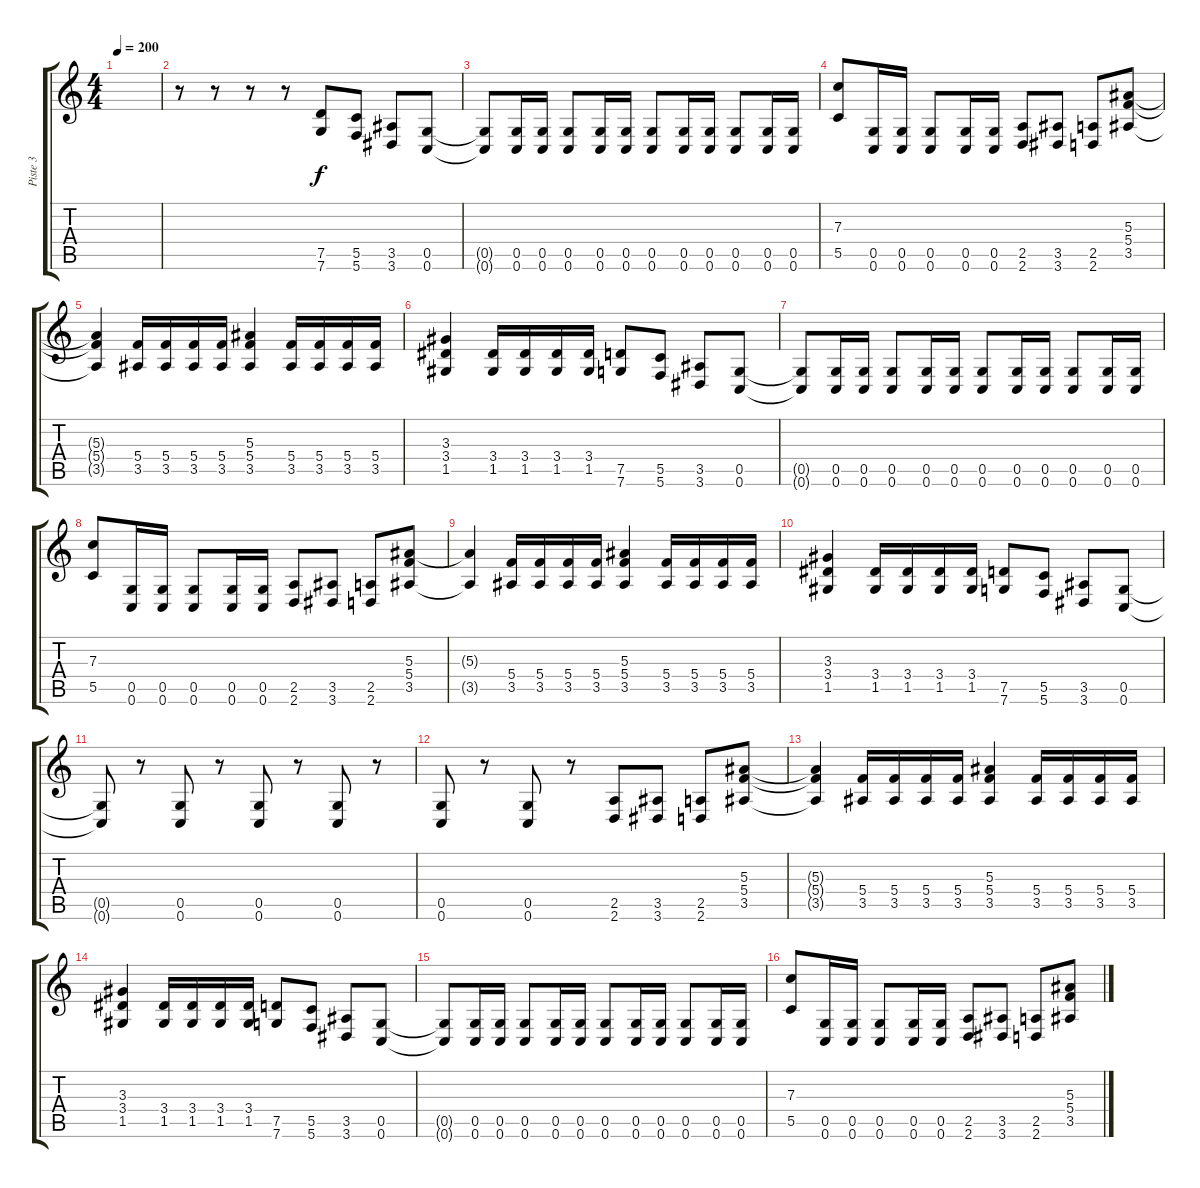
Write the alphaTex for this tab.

\track ("Piste 3" "Piste 3") {instrument overdrivenguitar}
\staff {score tabs}
\tuning (D4 A3 F3 C3 G2 C2) {hide}
\ts (4 4)
\tempo 200
\clef g2
\ks c
|
r.8 r.8 r.8 r.8 (7.5 7.6).8{instrument distortionguitar} (5.5 5.6).8 (3.5 3.6).8 (0.5 0.6).8 |
(0.5{t} 0.6{t}).8 (0.5 0.6).16 (0.5 0.6).16 (0.5 0.6).8 (0.5 0.6).16 (0.5 0.6).16 (0.5 0.6).8 (0.5 0.6).16 (0.5 0.6).16 (0.5 0.6).8 (0.5 0.6).16 (0.5 0.6).16 |
(7.3 5.5).8 (0.5 0.6).16 (0.5 0.6).16 (0.5 0.6).8 (0.5 0.6).16 (0.5 0.6).16 (2.5 2.6).8 (3.5 3.6).8 (2.5 2.6).8 (5.3 5.4 3.5).8 |
(5.3{t} 5.4{t} 3.5{t}).4 (5.4 3.5).16 (5.4 3.5).16 (5.4 3.5).16 (5.4 3.5).16 (5.3 5.4 3.5).4 (5.4 3.5).16 (5.4 3.5).16 (5.4 3.5).16 (5.4 3.5).16 |
(3.3 3.4 1.5).4 (3.4 1.5).16 (3.4 1.5).16 (3.4 1.5).16 (3.4 1.5).16 (7.5 7.6).8 (5.5 5.6).8 (3.5 3.6).8 (0.5 0.6).8 |
(0.5{t} 0.6{t}).8 (0.5 0.6).16 (0.5 0.6).16 (0.5 0.6).8 (0.5 0.6).16 (0.5 0.6).16 (0.5 0.6).8 (0.5 0.6).16 (0.5 0.6).16 (0.5 0.6).8 (0.5 0.6).16 (0.5 0.6).16 |
(7.3 5.5).8 (0.5 0.6).16 (0.5 0.6).16 (0.5 0.6).8 (0.5 0.6).16 (0.5 0.6).16 (2.5 2.6).8 (3.5 3.6).8 (2.5 2.6).8 (5.3 5.4 3.5).8 |
(5.3{t} 3.5{t}).4 (5.4 3.5).16 (5.4 3.5).16 (5.4 3.5).16 (5.4 3.5).16 (5.3 5.4 3.5).4 (5.4 3.5).16 (5.4 3.5).16 (5.4 3.5).16 (5.4 3.5).16 |
(3.3 3.4 1.5).4 (3.4 1.5).16 (3.4 1.5).16 (3.4 1.5).16 (3.4 1.5).16 (7.5 7.6).8 (5.5 5.6).8 (3.5 3.6).8 (0.5 0.6).8 |
(0.5{t} 0.6{t}).8 r.8 (0.5 0.6).8 r.8 (0.5 0.6).8 r.8 (0.5 0.6).8 r.8 |
(0.5 0.6).8 r.8 (0.5 0.6).8 r.8 (2.5 2.6).8 (3.5 3.6).8 (2.5 2.6).8 (5.3 5.4 3.5).8 |
(5.3{t} 5.4{t} 3.5{t}).4 (5.4 3.5).16 (5.4 3.5).16 (5.4 3.5).16 (5.4 3.5).16 (5.3 5.4 3.5).4 (5.4 3.5).16 (5.4 3.5).16 (5.4 3.5).16 (5.4 3.5).16 |
(3.3 3.4 1.5).4 (3.4 1.5).16 (3.4 1.5).16 (3.4 1.5).16 (3.4 1.5).16 (7.5 7.6).8 (5.5 5.6).8 (3.5 3.6).8 (0.5 0.6).8 |
(0.5{t} 0.6{t}).8 (0.5 0.6).16 (0.5 0.6).16 (0.5 0.6).8 (0.5 0.6).16 (0.5 0.6).16 (0.5 0.6).8 (0.5 0.6).16 (0.5 0.6).16 (0.5 0.6).8 (0.5 0.6).16 (0.5 0.6).16 |
(7.3 5.5).8 (0.5 0.6).16 (0.5 0.6).16 (0.5 0.6).8 (0.5 0.6).16 (0.5 0.6).16 (2.5 2.6).8 (3.5 3.6).8 (2.5 2.6).8 (5.3 5.4 3.5).8
